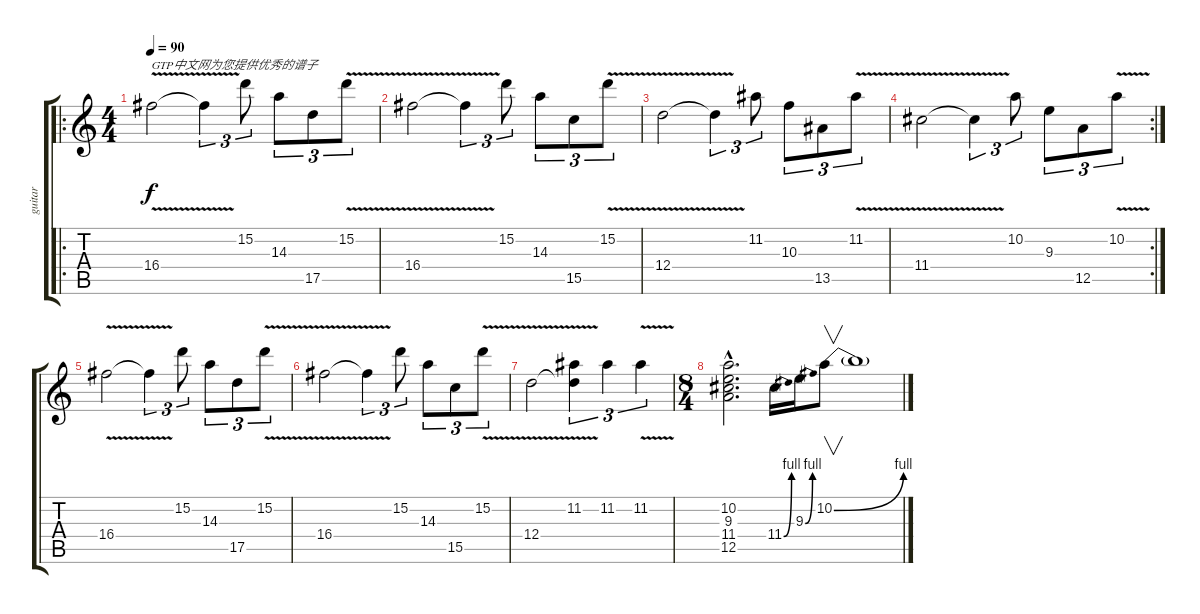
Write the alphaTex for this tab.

\track ("guitar" "guitar") {instrument distortionguitar}
\staff {score tabs}
\tuning (E4 B3 G3 D3 A2 E2) {hide}
\ro
\ts (4 4)
\tempo 90
\clef g2
\ks c
16.4{v}.2{txt "GTP中文网为您提供优秀的谱子" dy f} 16.4{t}.4{tu (3 2)} 15.2.8{tu (3 2)} 14.3.8{tu (3 2)} 17.5.8{tu (3 2)} 15.2{v}.8{tu (3 2)} |
16.4{v}.2 16.4{t}.4{tu (3 2)} 15.2.8{tu (3 2)} 14.3.8{tu (3 2)} 15.5.8{tu (3 2)} 15.2{v}.8{tu (3 2)} |
12.4{v}.2 12.4{t}.4{tu (3 2)} 11.2.8{tu (3 2)} 10.3.8{tu (3 2)} 13.5.8{tu (3 2)} 11.2{v}.8{tu (3 2)} |
\rc 2
11.4{v}.2 11.4{t}.4{tu (3 2)} 10.2.8{tu (3 2)} 9.3.8{tu (3 2)} 12.5.8{tu (3 2)} 10.2{v}.8{tu (3 2)} |
16.4{v}.2 16.4{t}.4{tu (3 2)} 15.2.8{tu (3 2)} 14.3.8{tu (3 2)} 17.5.8{tu (3 2)} 15.2{v}.8{tu (3 2)} |
16.4{v}.2 16.4{t}.4{tu (3 2)} 15.2.8{tu (3 2)} 14.3.8{tu (3 2)} 15.5.8{tu (3 2)} 15.2{v}.8{tu (3 2)} |
12.4{v}.2 (11.2 12.4{t}).4{tu (3 2)} 11.2.4{tu (3 2)} 11.2{v}.4{tu (3 2)} |
\ts (8 4)
(10.2{hac} 9.3{hac} 11.4{hac} 12.5{hac}).2{d} 11.4{be (bend 0 0 60 4)}.16 9.3{be (bend 0 0 60 4)}.16 10.2{be (bend 0 0 60 4)}.8{v} 10.2{t}.1
